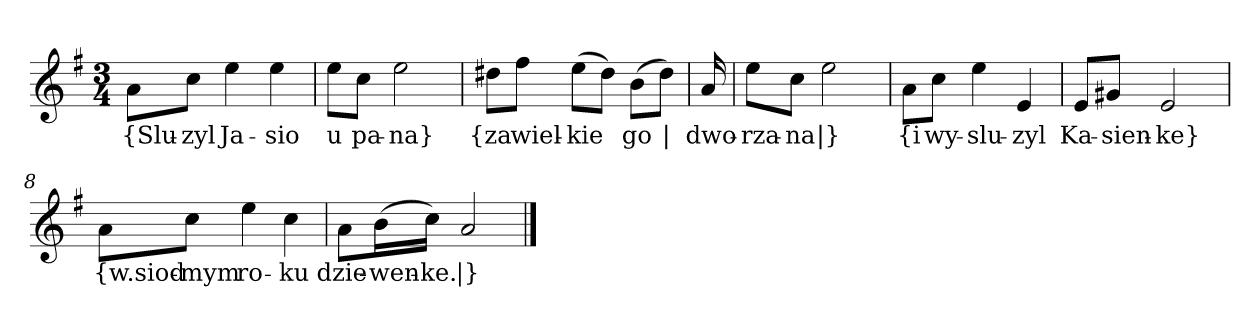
**kern	**text
*part1	*part1
*staff1	*staff1
*clefG2	*
*k[f#]	*
*M3/4	*
=	=
8a\L	{Slu-
8cc\J	-zyl
4ee	Ja-
4ee	-sio
=2	=2
8ee\L	u
8cc\J	pa-
2ee	-na}
=3y	=3y
8dd#X\L	{za
8ff#\J	wiel-
(8ee\L	-kie
8dd#\J)	--
(8b\L	-go
8dd#\J)	|
=4y	=4y
16a	dwo-
=5	=5
8ee\L	-rza-
8cc\J	-na
2ee	|}
=6y	=6y
8a\L	{i
8cc\J	wy-
4ee	-slu-
4e	-zyl
=7	=7
8e/L	Ka-
8g#X/J	-sien-
2e	-ke}
=8y	=8y
8a\L	{w.siod-
8cc\J	-mym
4ee	ro-
4cc	-ku
=9	=9
8a\L	dzie-
(16b\L	-wen-
16cc\JJ)	-ke.
2a	|}
==	==
*-	*-
